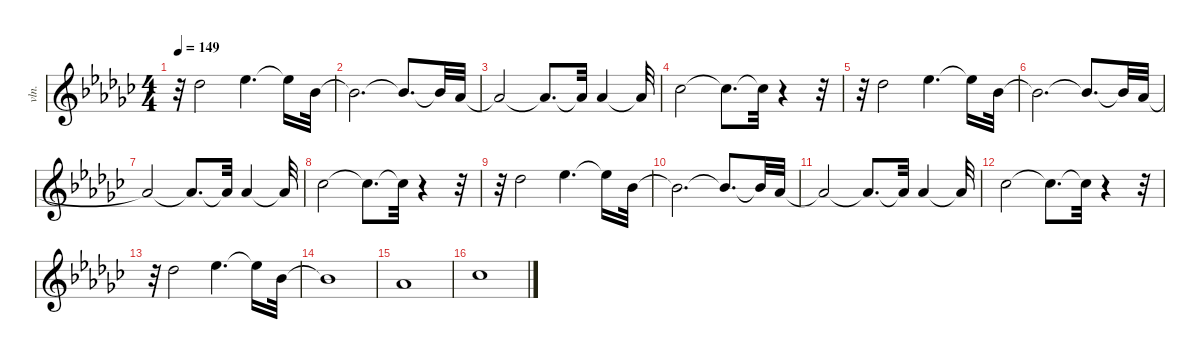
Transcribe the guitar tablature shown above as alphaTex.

\defaultSystemsLayout 4
\hideDynamics
\bracketExtendMode nobrackets
\otherSystemsTrackNameOrientation horizontal
\track ("Keyboards 1-hid" "vln.") {defaultSystemsLayout 4 instrument stringensemble1}
\staff {score}
\tuning (Eb4 Bb3 Gb3 Db3 Ab2 Eb2)
\ts (4 4)
\tempo 149
\clef g2
\ks gb
r.32{dy fff beam Down} 10.1{acc b}.2{beam Down} 12.1{acc b}.4{d beam Down} 12.1{t acc b}.16{beam Down} 12.2{acc b}.32{beam Down} |
12.2{t acc b}.2{d beam Down} 12.2{t acc b}.8{d beam Up} 12.2{t acc b}.32{beam Up} 5.1{acc b}.32{beam Up} |
5.1{t acc b}.2{beam Up} 5.1{t acc b}.8{d beam Up} 5.1{t acc b}.32{beam Up} 5.1{acc b}.4{beam Up} 5.1{t acc b}.32{beam Up} |
8.1{acc b}.2{beam Down} 8.1{t acc b}.8{d beam Down} 8.1{t acc b}.32{beam Down} r.4{beam Down} r.32{beam Down} |
r.32{beam Down} 10.1{acc b}.2{beam Down} 12.1{acc b}.4{d beam Down} 12.1{t acc b}.16{beam Down} 12.2{acc b}.32{beam Down} |
12.2{t acc b}.2{d beam Down} 12.2{t acc b}.8{d beam Up} 12.2{t acc b}.32{beam Up} 5.1{acc b}.32{beam Up} |
5.1{t acc b}.2{beam Up} 5.1{t acc b}.8{d beam Up} 5.1{t acc b}.32{beam Up} 5.1{acc b}.4{beam Up} 5.1{t acc b}.32{beam Up} |
8.1{acc b}.2{beam Down} 8.1{t acc b}.8{d beam Down} 8.1{t acc b}.32{beam Down} r.4{beam Down} r.32{beam Down} |
r.32{beam Down} 10.1{acc b}.2{beam Down} 12.1{acc b}.4{d beam Down} 12.1{t acc b}.16{beam Down} 12.2{acc b}.32{beam Down} |
12.2{t acc b}.2{d beam Down} 12.2{t acc b}.8{d beam Up} 12.2{t acc b}.32{beam Up} 5.1{acc b}.32{beam Up} |
5.1{t acc b}.2{beam Up} 5.1{t acc b}.8{d beam Up} 5.1{t acc b}.32{beam Up} 5.1{acc b}.4{beam Up} 5.1{t acc b}.32{beam Up} |
8.1{acc b}.2{beam Down} 8.1{t acc b}.8{d beam Down} 8.1{t acc b}.32{beam Down} r.4{beam Down} r.32{beam Down} |
r.32{beam Down} 10.1{acc b}.2{beam Down} 12.1{acc b}.4{d beam Down} 12.1{t acc b}.16{beam Down} 12.2{acc b}.32{beam Down} |
12.2{t acc b}.1{beam Down} |
5.1{acc b}.1{beam Up} |
8.1{acc b}.1{beam Down}
